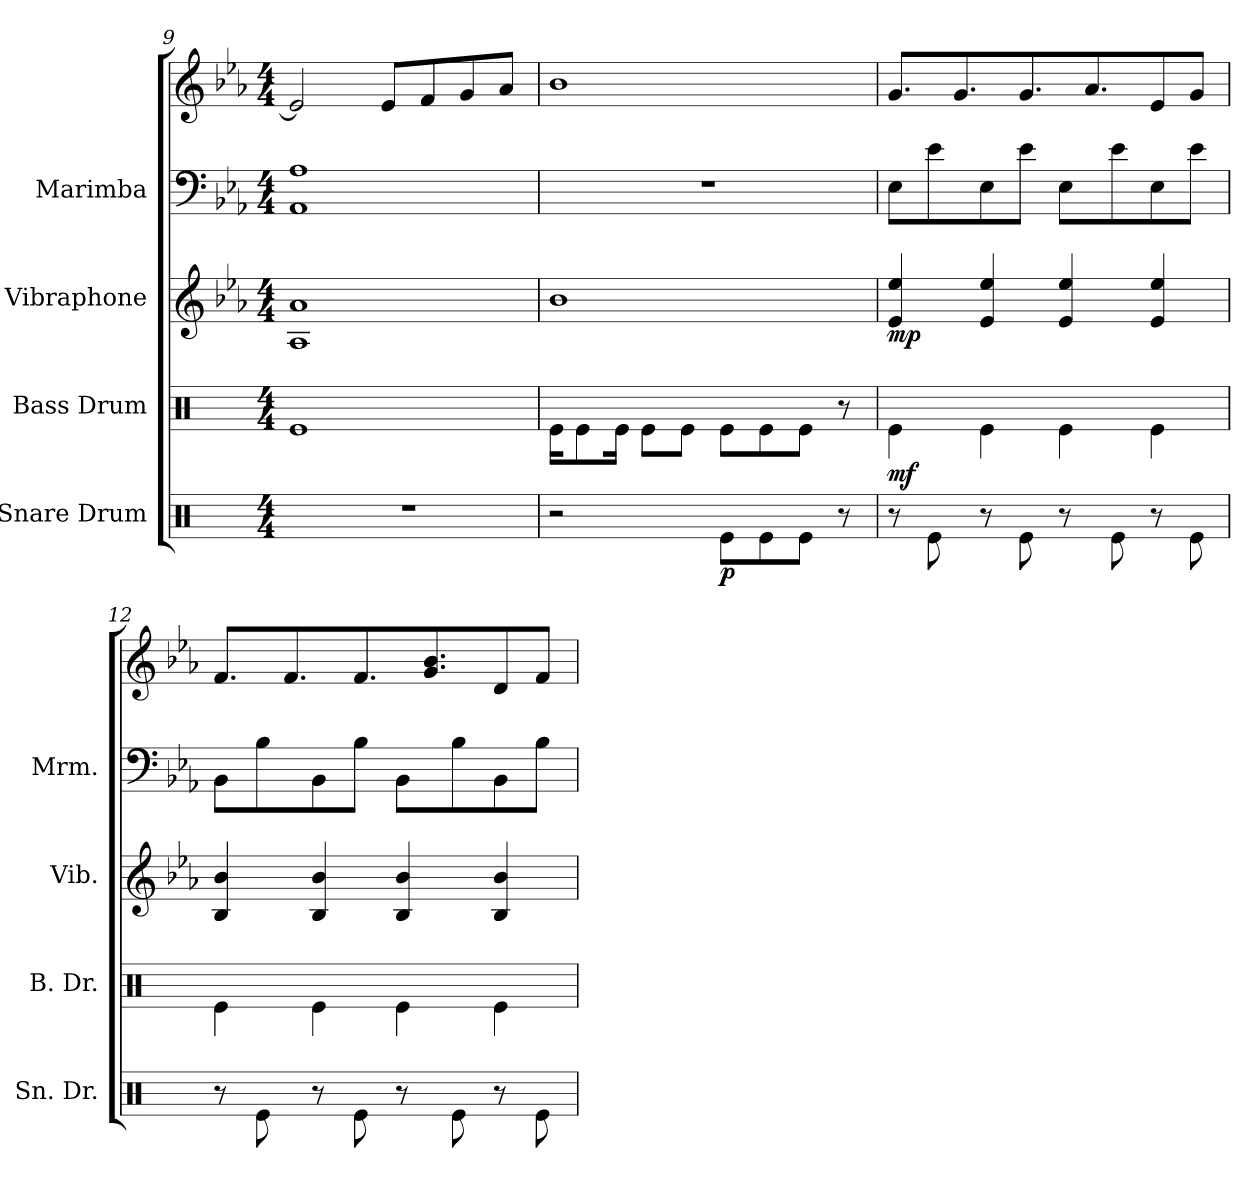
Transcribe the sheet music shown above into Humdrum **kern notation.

**kern	**dynam	**kern	**dynam	**kern	**dynam	**kern	**kern
*part4	*part4	*part3	*part3	*part2	*part2	*part1	*part1
*staff5	*staff5	*staff4	*staff4	*staff3	*staff3	*staff2	*staff1
*I"Snare Drum	*	*I"Bass Drum	*	*I"Vibraphone	*	*I"Marimba	*
*I'Sn. Dr.	*	*I'B. Dr.	*	*I'Vib.	*	*I'Mrm.	*
!!LO:PB:g=z
*clefX	*	*clefX	*	*clefG2	*	*clefF4	*clefG2
*k[]	*	*k[]	*	*k[b-e-a-]	*	*k[b-e-a-]	*k[b-e-a-]
*M4/4	*	*M4/4	*	*M4/4	*	*M4/4	*M4/4
=9	=9	=9	=9	=9	=9	=9	=9
1r	.	1Re	.	1A- 1a-	.	1AA- 1A-	2e-/]
.	.	.	.	.	.	.	8e-/L
.	.	.	.	.	.	.	8f/
.	.	.	.	.	.	.	8g/
.	.	.	.	.	.	.	8a-/J
=10	=10	=10	=10	=10	=10	=10	=10
2r	.	16Re\KL	.	1b-	.	1r	1b-
.	.	8Re\	.	.	.	.	.
.	.	16Re\Jk	.	.	.	.	.
.	.	8Re\L	.	.	.	.	.
.	.	8Re\J	.	.	.	.	.
!	!LO:DY:b	!	!	!	!	!	!
8Re\L	p	8Re\L	.	.	.	.	.
8Re\	.	8Re\	.	.	.	.	.
8Re\J	.	8Re\J	.	.	.	.	.
8r	.	8r	.	.	.	.	.
=11	=11	=11	=11	=11	=11	=11	=11
!	!	!	!LO:DY:b	!	!LO:DY:b	!	!
8r	.	4Re\	mf	4e-/ 4ee-/	mp	8E-\L	8.g/L
8Re\	.	.	.	.	.	8e-\	.
.	.	.	.	.	.	.	8.g/
8r	.	4Re\	.	4e-/ 4ee-/	.	8E-\	.
8Re\	.	.	.	.	.	8e-\J	8.g/
8r	.	4Re\	.	4e-/ 4ee-/	.	8E-\L	.
.	.	.	.	.	.	.	8.a-/
8Re\	.	.	.	.	.	8e-\	.
8r	.	4Re\	.	4e-/ 4ee-/	.	8E-\	8e-/
8Re\	.	.	.	.	.	8e-\J	8g/J
=12	=12	=12	=12	=12	=12	=12	=12
8r	.	4Re\	.	4B-/ 4b-/	.	8BB-\L	8.f/L
8Re\	.	.	.	.	.	8B-\	.
.	.	.	.	.	.	.	8.f/
8r	.	4Re\	.	4B-/ 4b-/	.	8BB-\	.
8Re\	.	.	.	.	.	8B-\J	8.f/
8r	.	4Re\	.	4B-/ 4b-/	.	8BB-\L	.
.	.	.	.	.	.	.	8.g/ 8.b-/
8Re\	.	.	.	.	.	8B-\	.
8r	.	4Re\	.	4B-/ 4b-/	.	8BB-\	8d/
8Re\	.	.	.	.	.	8B-\J	8f/J
=	=	=	=	=	=	=	=
*-	*-	*-	*-	*-	*-	*-	*-
